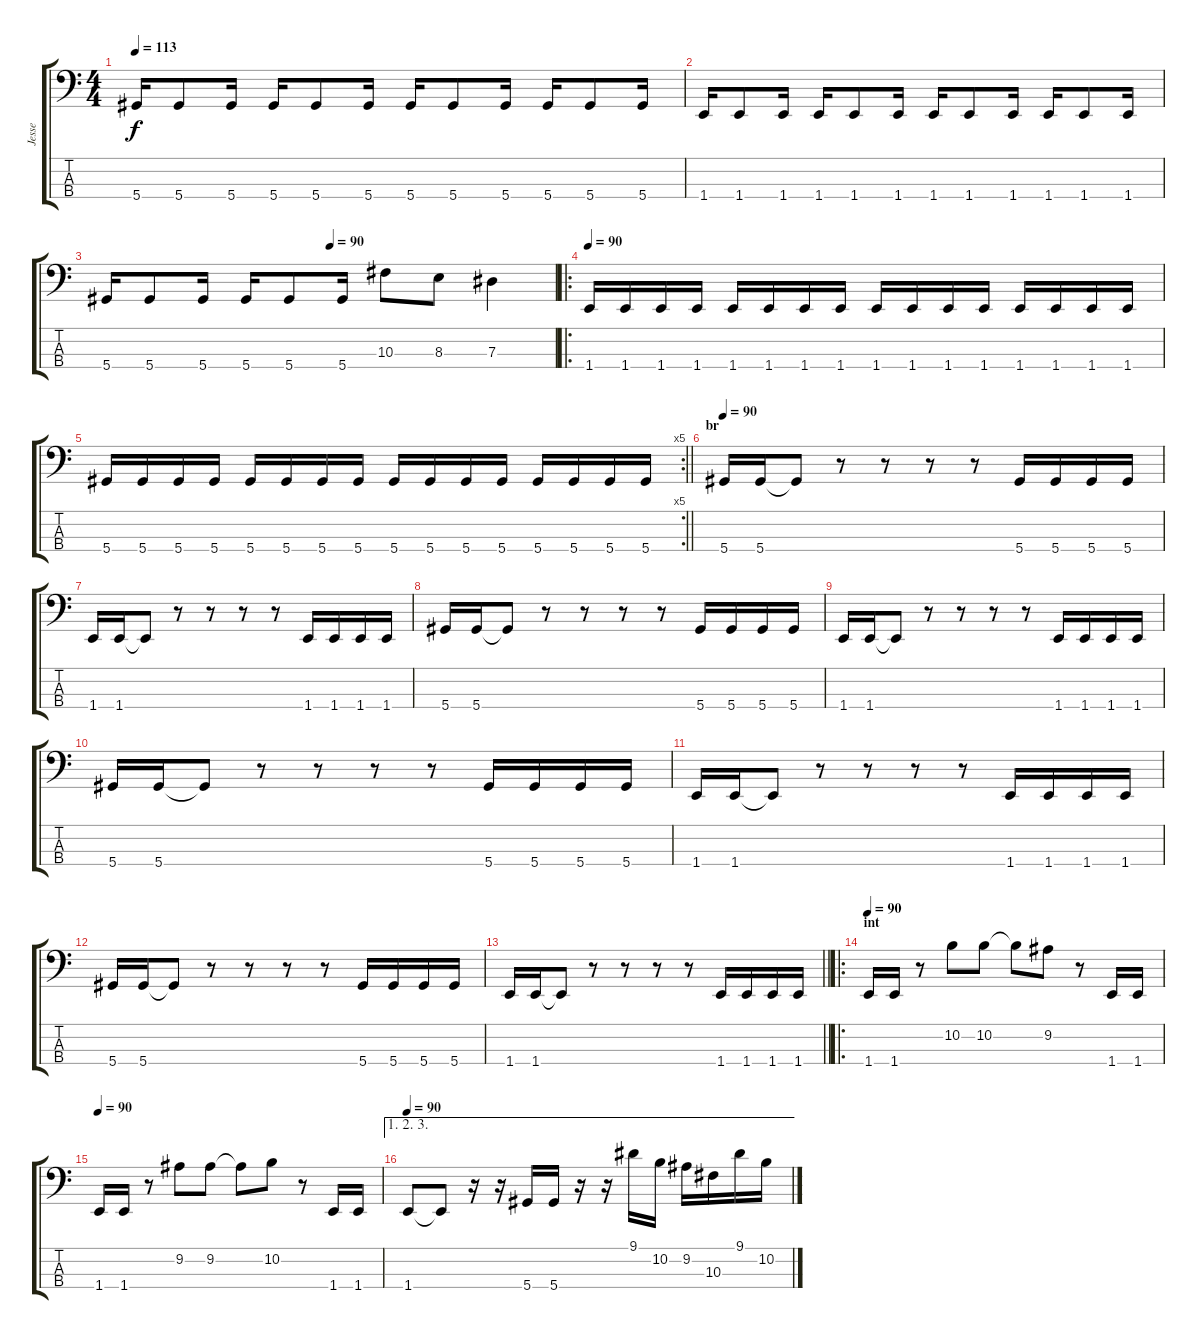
\track ("Jesse" "Jesse") {instrument electricbasspick}
\staff {score tabs}
\tuning (Gb2 Db2 Ab1 Eb1) {hide}
\ts (4 4)
\tempo 113
\clef f4
\ks c
5.4.16{dy f} 5.4.8 5.4.16 5.4.16 5.4.8 5.4.16 5.4.16 5.4.8 5.4.16 5.4.16 5.4.8 5.4.16 |
1.4.16 1.4.8 1.4.16 1.4.16 1.4.8 1.4.16 1.4.16 1.4.8 1.4.16 1.4.16 1.4.8 1.4.16 |
\tempo (90 0.5)
5.4.16 5.4.8 5.4.16 5.4.16 5.4.8 5.4.16 10.3.8 8.3.8 7.3.4 |
\ro
\tempo 90
1.4.16 1.4.16 1.4.16 1.4.16 1.4.16 1.4.16 1.4.16 1.4.16 1.4.16 1.4.16 1.4.16 1.4.16 1.4.16 1.4.16 1.4.16 1.4.16 |
\rc 5
\barLineRight lightlight
5.4.16 5.4.16 5.4.16 5.4.16 5.4.16 5.4.16 5.4.16 5.4.16 5.4.16 5.4.16 5.4.16 5.4.16 5.4.16 5.4.16 5.4.16 5.4.16 |
\section ("" "br")
\tempo 90
5.4.16 5.4.16 5.4{t}.8 r.8 r.8 r.8 r.8 5.4.16 5.4.16 5.4.16 5.4.16 |
1.4.16 1.4.16 1.4{t}.8 r.8 r.8 r.8 r.8 1.4.16 1.4.16 1.4.16 1.4.16 |
5.4.16 5.4.16 5.4{t}.8 r.8 r.8 r.8 r.8 5.4.16 5.4.16 5.4.16 5.4.16 |
1.4.16 1.4.16 1.4{t}.8 r.8 r.8 r.8 r.8 1.4.16 1.4.16 1.4.16 1.4.16 |
5.4.16 5.4.16 5.4{t}.8 r.8 r.8 r.8 r.8 5.4.16 5.4.16 5.4.16 5.4.16 |
1.4.16 1.4.16 1.4{t}.8 r.8 r.8 r.8 r.8 1.4.16 1.4.16 1.4.16 1.4.16 |
5.4.16 5.4.16 5.4{t}.8 r.8 r.8 r.8 r.8 5.4.16 5.4.16 5.4.16 5.4.16 |
\barLineRight lightlight
1.4.16 1.4.16 1.4{t}.8 r.8 r.8 r.8 r.8 1.4.16 1.4.16 1.4.16 1.4.16 |
\ro
\section ("" "int")
\tempo 90
1.4.16 1.4.16 r.8 10.2.8 10.2.8 10.2{t}.8 9.2.8 r.8 1.4.16 1.4.16 |
\tempo 90
1.4.16 1.4.16 r.8 9.2.8 9.2.8 9.2{t}.8 10.2.8 r.8 1.4.16 1.4.16 |
\ae (1 2 3)
\tempo 90
1.4.8 1.4{t}.8 r.16 r.16 5.4.16 5.4.16 r.16 r.16 9.1.16{instrument slapbass1} 10.2.16 9.2.16 10.3.16 9.1.16 10.2.16
